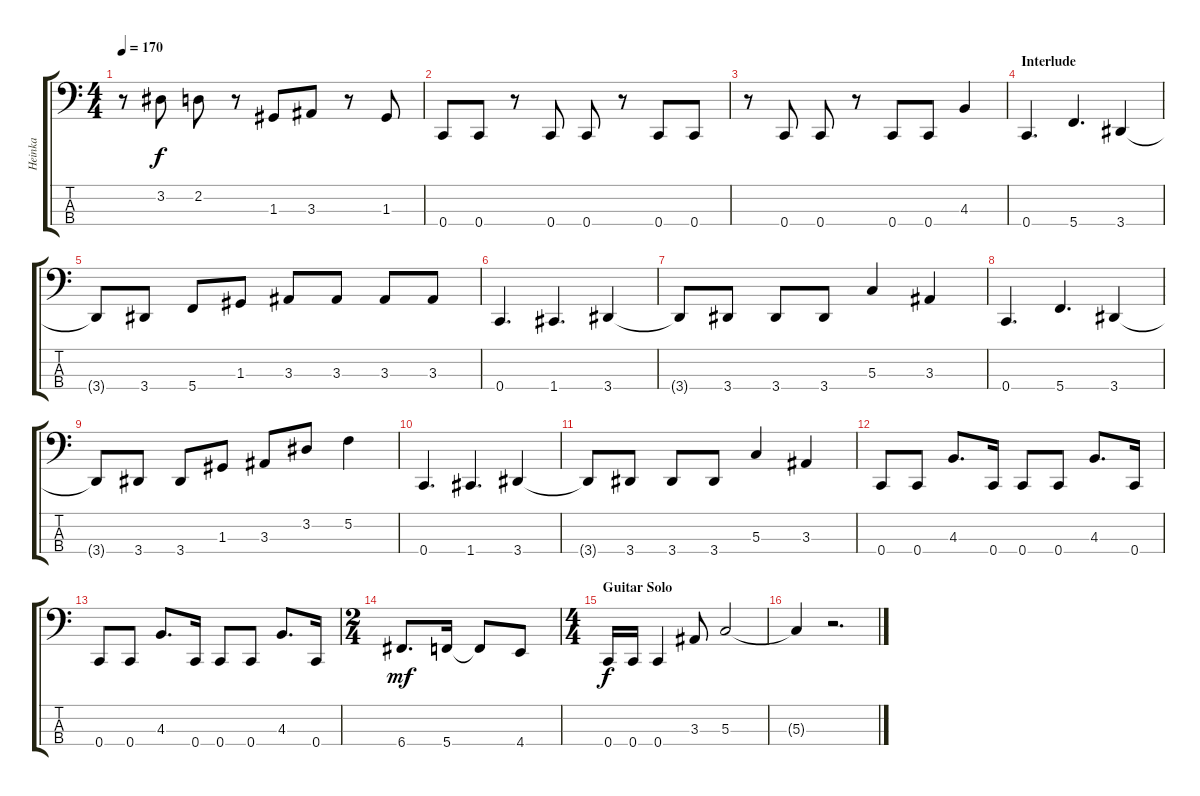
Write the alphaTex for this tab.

\track ("Heinka" "Heinka") {instrument electricbasspick}
\staff {score tabs}
\tuning (F2 C2 G1 C1) {hide}
\ts (4 4)
\tempo 170
\clef f4
\ks c
r.8{dy f} 3.2.8 2.2.8 r.8 1.3.8 3.3.8 r.8 1.3.8 |
0.4.8 0.4.8 r.8 0.4.8 0.4.8 r.8 0.4.8 0.4.8 |
r.8 0.4.8 0.4.8 r.8 0.4.8 0.4.8 4.3.4 |
\section ("" "Interlude")
0.4.4{d} 5.4.4{d} 3.4.4 |
3.4{t}.8 3.4.8 5.4.8 1.3.8 3.3.8 3.3.8 3.3.8 3.3.8 |
0.4.4{d} 1.4.4{d} 3.4.4 |
3.4{t}.8 3.4.8 3.4.8 3.4.8 5.3.4 3.3.4 |
0.4.4{d} 5.4.4{d} 3.4.4 |
3.4{t}.8 3.4.8 3.4.8 1.3.8 3.3.8 3.2.8 5.2.4 |
0.4.4{d} 1.4.4{d} 3.4.4 |
3.4{t}.8 3.4.8 3.4.8 3.4.8 5.3.4 3.3.4 |
0.4.8 0.4.8 4.3.8{d} 0.4.16 0.4.8 0.4.8 4.3.8{d} 0.4.16 |
0.4.8 0.4.8 4.3.8{d} 0.4.16 0.4.8 0.4.8 4.3.8{d} 0.4.16 |
\ts (2 4)
6.4.8{d dy mf} 5.4.16 5.4{t}.8 4.4.8 |
\ts (4 4)
\section ("" "Guitar Solo")
0.4.16{dy f} 0.4.16 0.4.4 3.3.8 5.3.2 |
5.3{t}.4 r.2{d}
